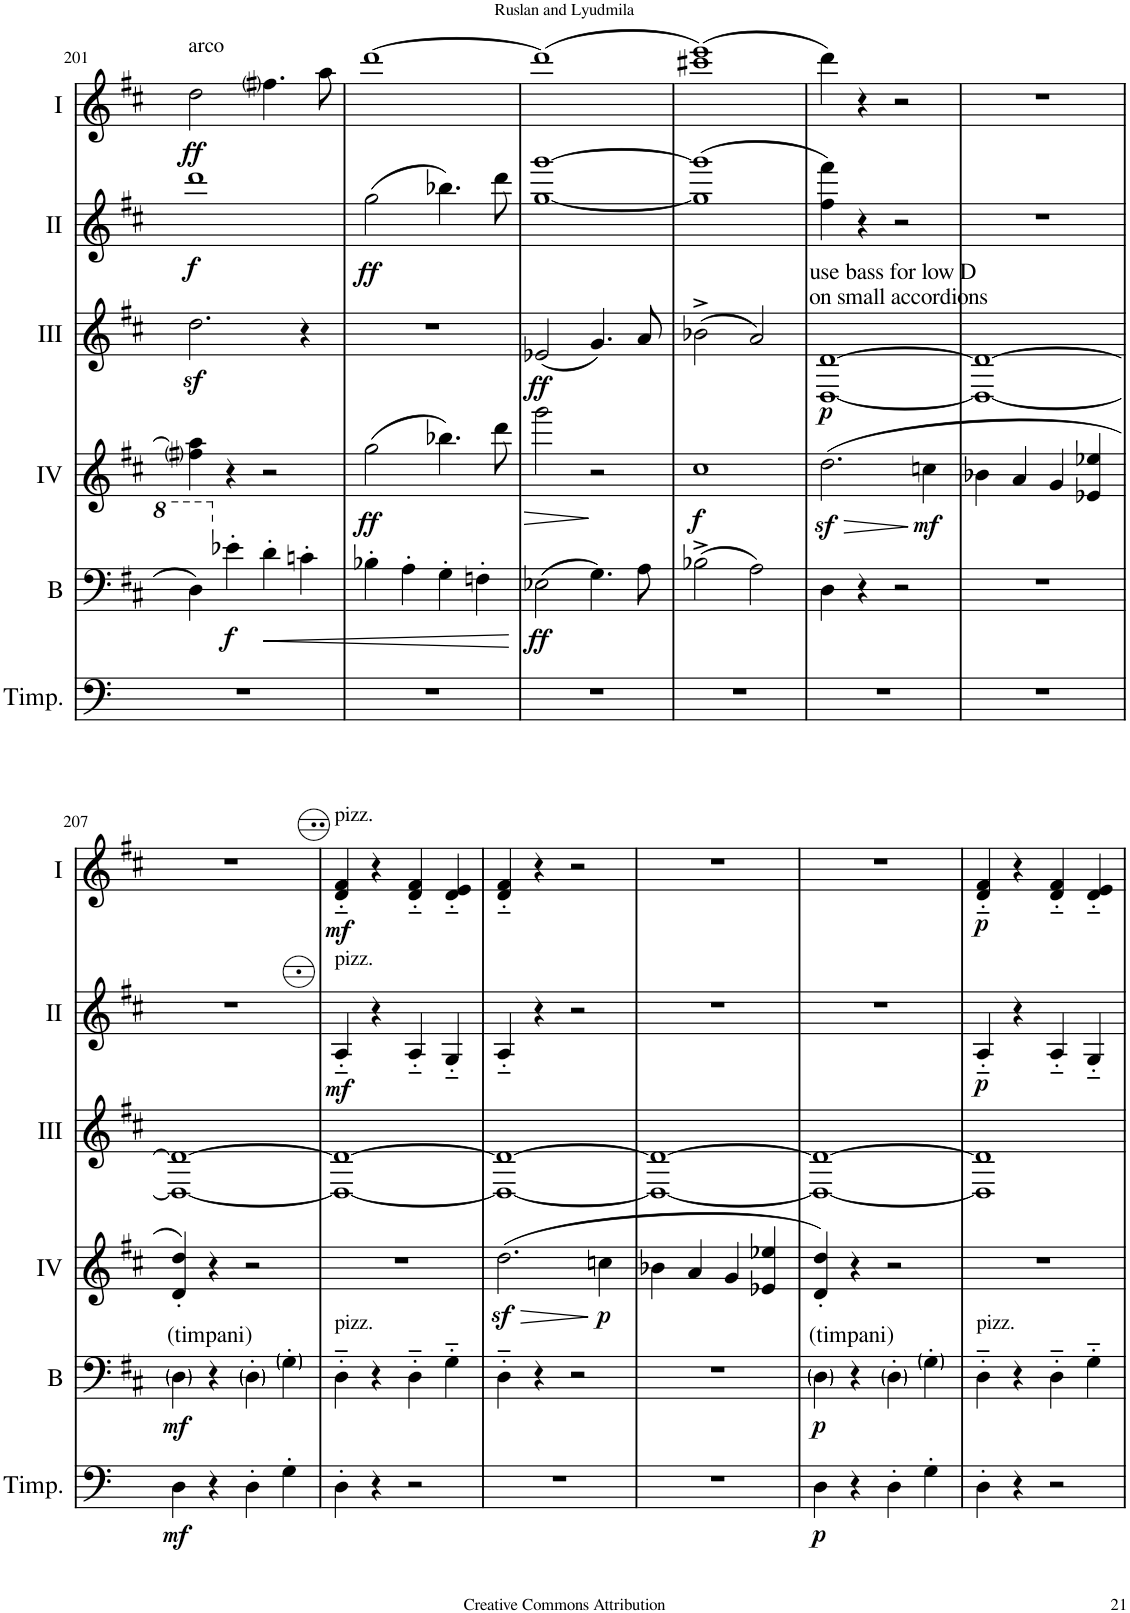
**kern	**dynam	**kern	**dynam	**kern	**dynam	**kern	**dynam	**kern	**dynam	**kern	**dynam
*part6	*part6	*part5	*part5	*part4	*part4	*part3	*part3	*part2	*part2	*part1	*part1
*staff6	*staff6	*staff5	*staff5	*staff4	*staff4	*staff3	*staff3	*staff2	*staff2	*staff1	*staff1
*I"Timpani	*	*I"Bass	*	*I"Acc. 4	*	*I"Acc. 3	*	*I"Acc. 2	*	*I"Acc. 1	*
*I'Timp.	*	*I'B	*	*	*	*	*	*	*	*	*
!!LO:PB:g=z
*clefF4	*	*clefF4	*	*clefG2	*	*clefG2	*	*clefG2	*	*clefG2	*
*	*	*Trd7c12	*	*Trd7c12	*	*Trd7c12	*	*	*	*	*
*k[f#c#]	*	*k[f#c#]	*	*k[f#c#]	*	*k[f#c#]	*	*k[f#c#]	*	*k[f#c#]	*
*M2/2	*	*M2/2	*	*M2/2	*	*M2/2	*	*M2/2	*	*M2/2	*
*met(c|)	*	*met(c|)	*	*met(c|)	*	*met(c|)	*	*met(c|)	*	*met(c|)	*
=201	=201	=201	=201	=201	=201	=201	=201	=201	=201	=201	=201
!	!	!	!	!	!	!	!	!	!	!LO:TX:a:t=arco	!
!	!	!	!	!	!	!	!	!	!LO:DY:b	!	!LO:DY:b
1r	.	4d\	.	4ff#i\ 4aa\]	.	2.ddz<\	.	1ddd	f	2dd\	ff
!	!	!	!LO:DY:b	!	!	!	!	!	!	!	!
.	.	4e-X'\	f	4r	.	.	.	.	.	.	.
!	!	!	!LO:HP:b	!	!	!	!	!	!	!	!
.	.	4d'\	<	2r	.	.	.	.	.	4.ff#i\	.
.	.	4cn'\	.	.	.	4r	.	.	.	.	.
.	.	.	.	.	.	.	.	.	.	8aa\	.
=202	=202	=202	=202	=202	=202	=202	=202	=202	=202	=202	=202
!	!	!	!	!	!LO:DY:b	!	!	!	!LO:DY:b	!	!
1r	.	4B-X'\	.	(2gg\	ff	1r	.	(2gg\	ff	[1ddd	.
.	.	4A'\	.	.	.	.	.	.	.	.	.
.	.	4G'\	.	4.bb-X\)	.	.	.	4.bb-X\)	.	.	.
.	.	4Fn'\	.	.	.	.	.	.	.	.	.
.	.	.	.	8ddd\	.	.	.	8ddd\	.	.	.
.	.	.	[	.	.	.	.	.	.	.	.
=203	=203	=203	=203	=203	=203	=203	=203	=203	=203	=203	=203
!	!	!	!LO:DY:b	!	!LO:HP:b	!	!LO:DY:b	!	!	!	!
1r	.	(2E-X\	ff	2ggg\	>	(2e-X/	ff	[1gg [1ggg	.	(1ddd]	.
.	.	4.G\)	.	2r	]	4.g/)	.	.	.	.	.
.	.	8A\	.	.	.	8a/	.	.	.	.	.
=204	=204	=204	=204	=204	=204	=204	=204	=204	=204	=204	=204
!	!	!	!	!	!LO:DY:b	!	!	!	!	!	!
1r	.	(2B-X^\	.	1cc#	f	(2b-X^\	.	(1gg] 1ggg]	.	(1ccc#X 1eee)	.
.	.	2A\)	.	.	.	2a/)	.	.	.	.	.
=205	=205	=205	=205	=205	=205	=205	=205	=205	=205	=205	=205
!	!	!	!	!	!	!LO:TX:a:t=use bass for low D	!	!	!	!	!
!	!	!	!	!	!	!LO:TX:a:t=on small accordions	!	!	!	!	!
!	!	!	!	!	!LO:HP:b	!	!LO:DY:b	!	!	!	!
1r	.	4D\	.	(2.ddz<\	>	[1D [1d	p	4ff#\ 4fff#\)	.	4ddd\)	.
.	.	4r	.	.	.	.	.	4r	.	4r	.
.	.	2r	.	.	.	.	.	2r	.	2r	.
!	!	!	!	!	!LO:DY:n=1:b	!	!	!	!	!	!
.	.	.	.	4ccn\	] mf	.	.	.	.	.	.
=206	=206	=206	=206	=206	=206	=206	=206	=206	=206	=206	=206
1r	.	1r	.	4b-X\	.	1D_ 1d_	.	1r	.	1r	.
.	.	.	.	4a/	.	.	.	.	.	.	.
.	.	.	.	4g/	.	.	.	.	.	.	.
.	.	.	.	4e-X/ 4ee-X/	.	.	.	.	.	.	.
!!LO:LB:g=z
=207	=207	=207	=207	=207	=207	=207	=207	=207	=207	=207	=207
!	!	!LO:TX:a:t=(timpani)	!	!	!	!	!	!	!	!	!
!	!LO:DY:b	!	!LO:DY:b	!	!	!	!	!	!	!	!
4D\	mf	4D\	mf	4d/' 4dd/')	.	1D_ 1d_	.	1r	.	1r	.
4r	.	4r	.	4r	.	.	.	.	.	.	.
4D'\	.	4D'\	.	2r	.	.	.	.	.	.	.
4G'\	.	4G'\	.	.	.	.	.	.	.	.	.
=208	=208	=208	=208	=208	=208	=208	=208	=208	=208	=208	=208
!	!	!	!	!	!	!	!	!	!	!LO:TX:a:t=pizz.	!
!	!	!	!	!	!	!	!	!LO:TX:a:t=pizz.	!	!	!
!	!	!LO:TX:a:t=pizz.	!	!	!	!	!	!	!	!	!
!	!	!	!	!	!	!	!	!	!LO:DY:b	!	!LO:DY:b
4D'\	.	4D'~\	.	1r	.	1D_ 1d_	.	4A'~/	mf	4d/'~ 4f#/'~	mf
4r	.	4r	.	.	.	.	.	4r	.	4r	.
2r	.	4D'~\	.	.	.	.	.	4A'~/	.	4d/'~ 4f#/'~	.
.	.	4G'~\	.	.	.	.	.	4G'~/	.	4d/'~ 4e/'~	.
=209	=209	=209	=209	=209	=209	=209	=209	=209	=209	=209	=209
!	!	!	!	!	!LO:HP:b	!	!	!	!	!	!
1r	.	4D'~\	.	(2.ddz<\	>	1D_ 1d_	.	4A'~/	.	4d/'~ 4f#/'~	.
.	.	4r	.	.	.	.	.	4r	.	4r	.
.	.	2r	.	.	.	.	.	2r	.	2r	.
!	!	!	!	!	!LO:DY:n=1:b	!	!	!	!	!	!
.	.	.	.	4ccn\	] p	.	.	.	.	.	.
=210	=210	=210	=210	=210	=210	=210	=210	=210	=210	=210	=210
1r	.	1r	.	4b-X\	.	1D_ 1d_	.	1r	.	1r	.
.	.	.	.	4a/	.	.	.	.	.	.	.
.	.	.	.	4g/	.	.	.	.	.	.	.
.	.	.	.	4e-X/ 4ee-X/	.	.	.	.	.	.	.
=211	=211	=211	=211	=211	=211	=211	=211	=211	=211	=211	=211
!	!	!LO:TX:a:t=(timpani)	!	!	!	!	!	!	!	!	!
!	!LO:DY:b	!	!LO:DY:b	!	!	!	!	!	!	!	!
4D\	p	4D\	p	4d/' 4dd/')	.	1D_ 1d_	.	1r	.	1r	.
4r	.	4r	.	4r	.	.	.	.	.	.	.
4D'\	.	4D'\	.	2r	.	.	.	.	.	.	.
4G'\	.	4G'\	.	.	.	.	.	.	.	.	.
=212	=212	=212	=212	=212	=212	=212	=212	=212	=212	=212	=212
!	!	!LO:TX:a:t=pizz.	!	!	!	!	!	!	!	!	!
!	!	!	!	!	!	!	!	!	!LO:DY:b	!	!LO:DY:b
4D'\	.	4D'~\	.	1r	.	1D] 1d]	.	4A'~/	p	4d/'~ 4f#/'~	p
4r	.	4r	.	.	.	.	.	4r	.	4r	.
2r	.	4D'~\	.	.	.	.	.	4A'~/	.	4d/'~ 4f#/'~	.
.	.	4G'~\	.	.	.	.	.	4G'~/	.	4d/'~ 4e/'~	.
=	=	=	=	=	=	=	=	=	=	=	=
*-	*-	*-	*-	*-	*-	*-	*-	*-	*-	*-	*-
